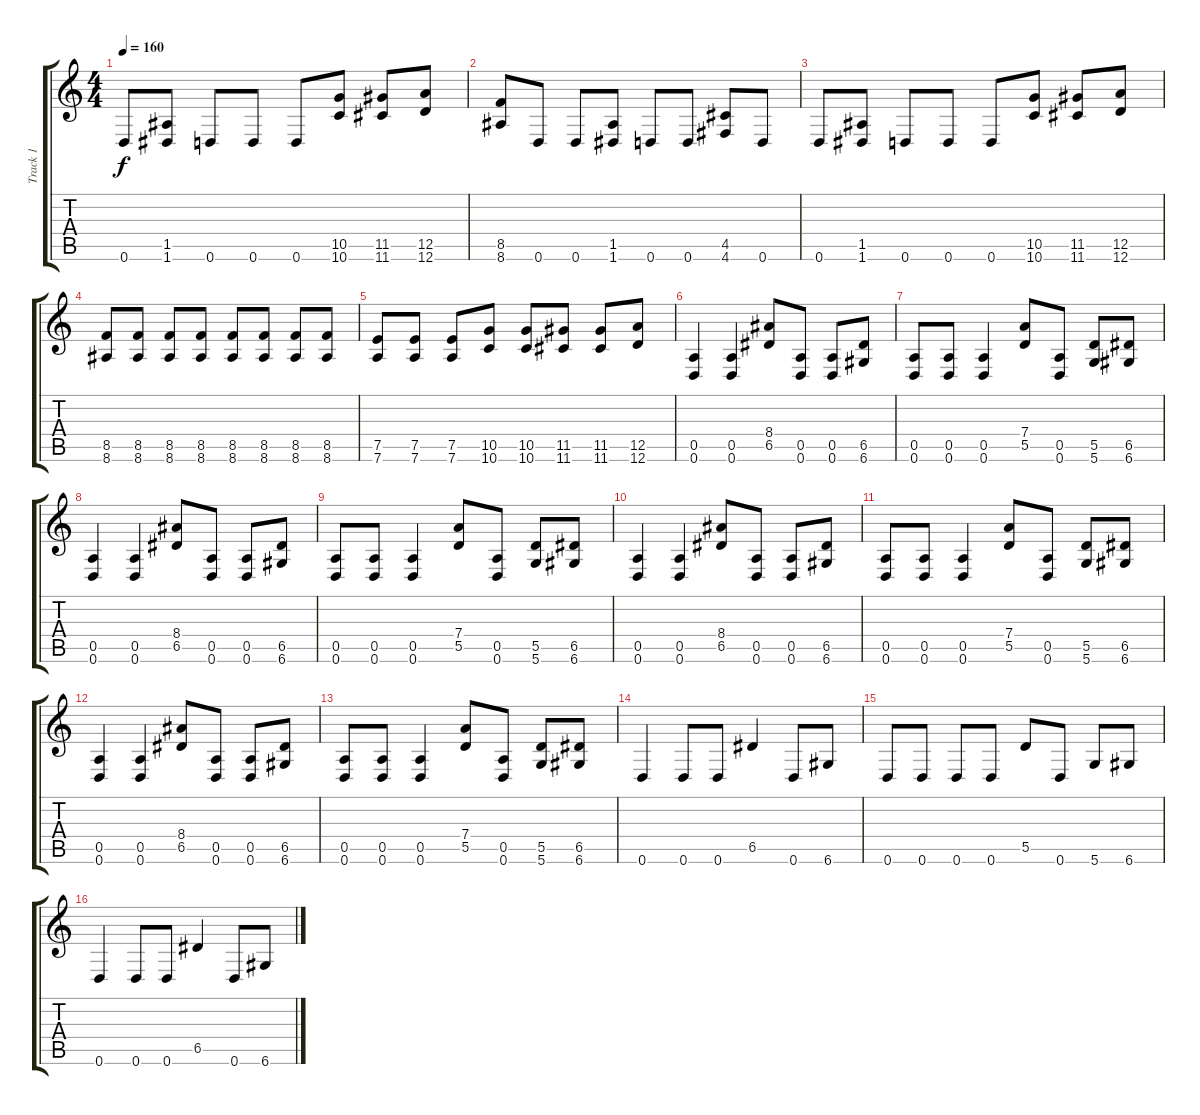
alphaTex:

\track ("Track 1" "Track 1") {instrument distortionguitar}
\staff {score tabs}
\tuning (E4 B3 G3 D3 A2 D2) {hide}
\ts (4 4)
\tempo 160
\clef g2
\ks c
0.6.8{dy f} (1.5 1.6).8 0.6.8 0.6.8 0.6.8 (10.5 10.6).8 (11.5 11.6).8 (12.5 12.6).8 |
(8.5 8.6).8 0.6.8 0.6.8 (1.5 1.6).8 0.6.8 0.6.8 (4.5 4.6).8 0.6.8 |
0.6.8 (1.5 1.6).8 0.6.8 0.6.8 0.6.8 (10.5 10.6).8 (11.5 11.6).8 (12.5 12.6).8 |
(8.5 8.6).8 (8.5 8.6).8 (8.5 8.6).8 (8.5 8.6).8 (8.5 8.6).8 (8.5 8.6).8 (8.5 8.6).8 (8.5 8.6).8 |
(7.5 7.6).8 (7.5 7.6).8 (7.5 7.6).8 (10.5 10.6).8 (10.5 10.6).8 (11.5 11.6).8 (11.5 11.6).8 (12.5 12.6).8 |
(0.5 0.6).4 (0.5 0.6).4 (8.4 6.5).8 (0.5 0.6).8 (0.5 0.6).8 (6.5 6.6).8 |
(0.5 0.6).8 (0.5 0.6).8 (0.5 0.6).4 (7.4 5.5).8 (0.5 0.6).8 (5.5 5.6).8 (6.5 6.6).8 |
(0.5 0.6).4 (0.5 0.6).4 (8.4 6.5).8 (0.5 0.6).8 (0.5 0.6).8 (6.5 6.6).8 |
(0.5 0.6).8 (0.5 0.6).8 (0.5 0.6).4 (7.4 5.5).8 (0.5 0.6).8 (5.5 5.6).8 (6.5 6.6).8 |
(0.5 0.6).4 (0.5 0.6).4 (8.4 6.5).8 (0.5 0.6).8 (0.5 0.6).8 (6.5 6.6).8 |
(0.5 0.6).8 (0.5 0.6).8 (0.5 0.6).4 (7.4 5.5).8 (0.5 0.6).8 (5.5 5.6).8 (6.5 6.6).8 |
(0.5 0.6).4 (0.5 0.6).4 (8.4 6.5).8 (0.5 0.6).8 (0.5 0.6).8 (6.5 6.6).8 |
(0.5 0.6).8 (0.5 0.6).8 (0.5 0.6).4 (7.4 5.5).8 (0.5 0.6).8 (5.5 5.6).8 (6.5 6.6).8 |
0.6.4 0.6.8 0.6.8 6.5.4 0.6.8 6.6.8 |
0.6.8 0.6.8 0.6.8 0.6.8 5.5.8 0.6.8 5.6.8 6.6.8 |
0.6.4 0.6.8 0.6.8 6.5.4 0.6.8 6.6.8
